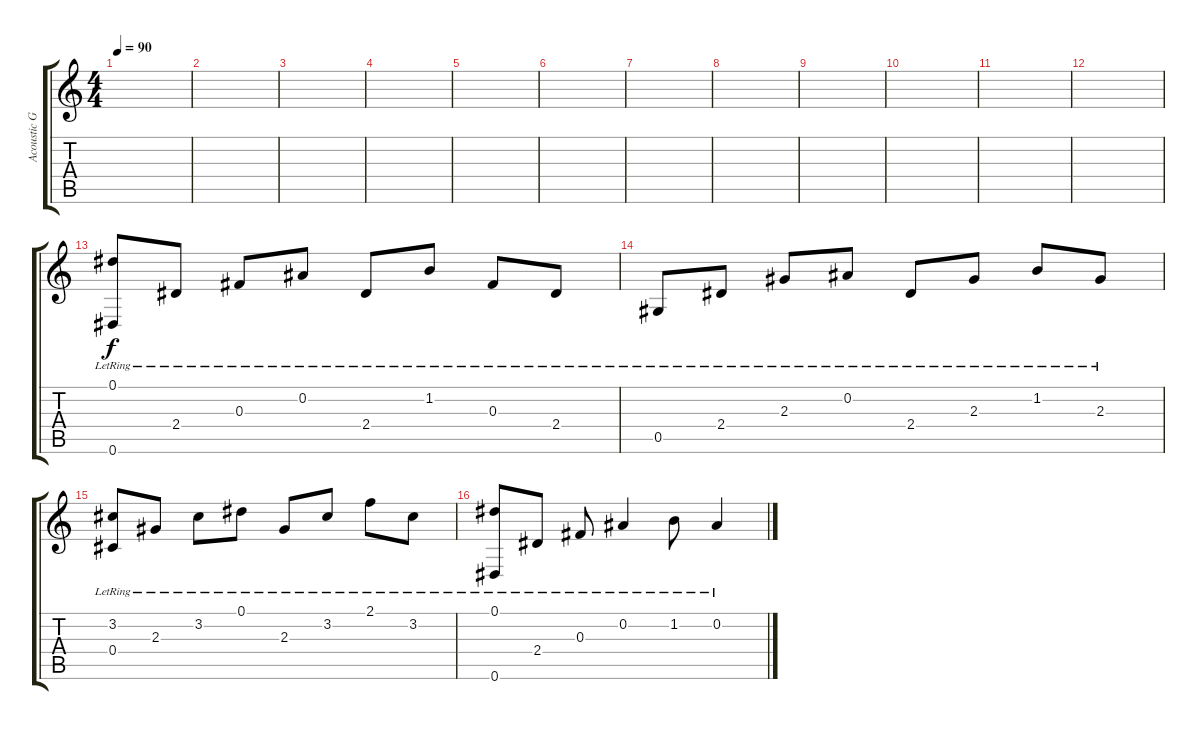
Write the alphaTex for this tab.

\track ("Acoustic Guitar" "Acoustic G") {instrument acousticguitarsteel}
\staff {score tabs}
\tuning (Eb4 Bb3 Gb3 Db3 Ab2 Eb2) {hide}
\ts (4 4)
\tempo 90
\clef g2
\ks c
|
|
|
|
|
|
|
|
|
|
|
|
(0.1{lr} 0.6{lr}).8 2.4{lr}.8 0.3{lr}.8 0.2{lr}.8 2.4{lr}.8 1.2{lr}.8 0.3{lr}.8 2.4{lr}.8 |
0.5{lr}.8 2.4{lr}.8 2.3{lr}.8 0.2{lr}.8 2.4{lr}.8 2.3{lr}.8 1.2{lr}.8 2.3{lr}.8 |
(3.2 0.4{lr}).8 2.3{lr}.8 3.2{lr}.8 0.1{lr}.8 2.3{lr}.8 3.2{lr}.8 2.1{lr}.8 3.2{lr}.8 |
(0.1{lr} 0.6{lr}).8 2.4{lr}.8 0.3{lr}.8 0.2{lr}.4 1.2{lr}.8 0.2{lr}.4
